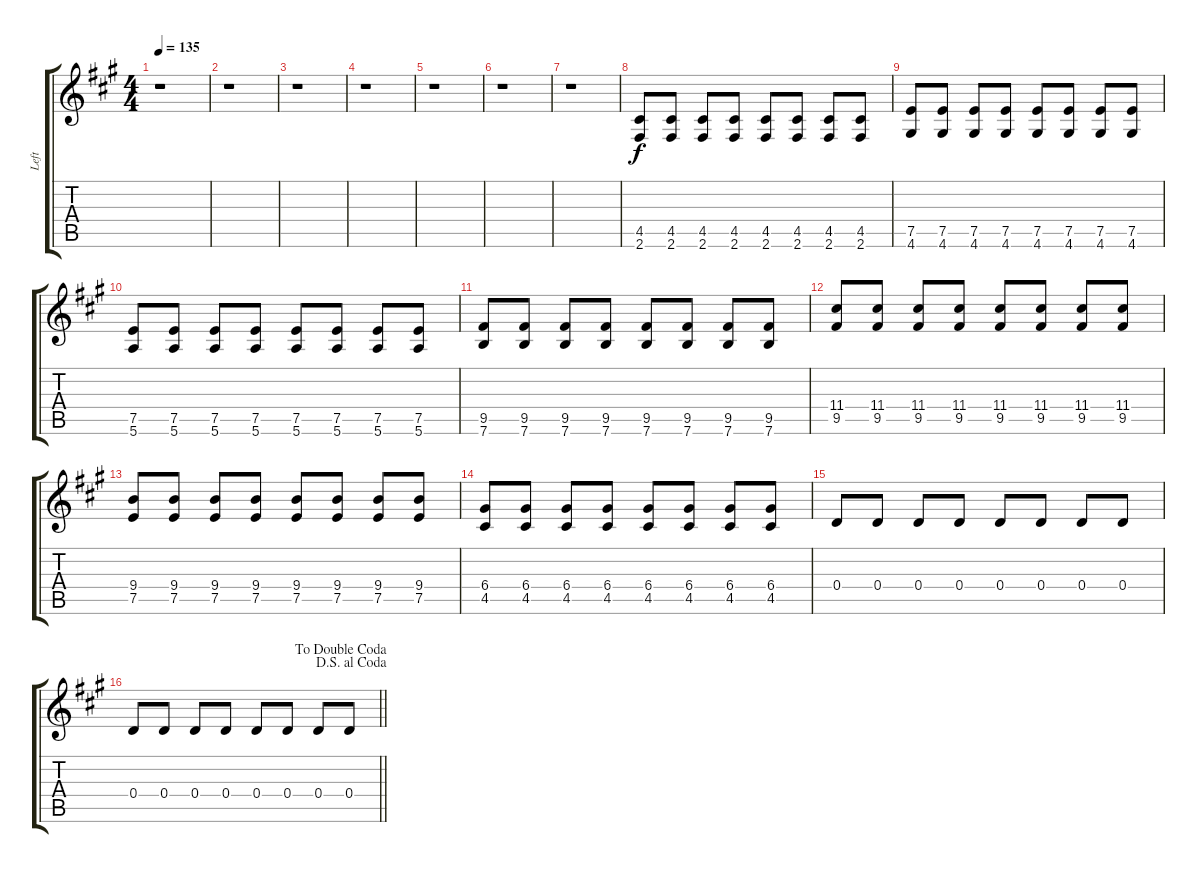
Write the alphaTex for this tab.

\track ("Left" "Left") {instrument distortionguitar}
\staff {score tabs}
\tuning (E4 B3 G3 D3 A2 E2) {hide}
\ts (4 4)
\tempo 135
\clef g2
\ks a
r.1{dy f} |
r.1 |
r.1 |
r.1 |
r.1 |
r.1 |
r.1 |
(4.5 2.6).8 (4.5 2.6).8 (4.5 2.6).8 (4.5 2.6).8 (4.5 2.6).8 (4.5 2.6).8 (4.5 2.6).8 (4.5 2.6).8 |
(7.5 4.6).8 (7.5 4.6).8 (7.5 4.6).8 (7.5 4.6).8 (7.5 4.6).8 (7.5 4.6).8 (7.5 4.6).8 (7.5 4.6).8 |
(7.5 5.6).8 (7.5 5.6).8 (7.5 5.6).8 (7.5 5.6).8 (7.5 5.6).8 (7.5 5.6).8 (7.5 5.6).8 (7.5 5.6).8 |
(9.5 7.6).8 (9.5 7.6).8 (9.5 7.6).8 (9.5 7.6).8 (9.5 7.6).8 (9.5 7.6).8 (9.5 7.6).8 (9.5 7.6).8 |
(11.4 9.5).8 (11.4 9.5).8 (11.4 9.5).8 (11.4 9.5).8 (11.4 9.5).8 (11.4 9.5).8 (11.4 9.5).8 (11.4 9.5).8 |
(9.4 7.5).8 (9.4 7.5).8 (9.4 7.5).8 (9.4 7.5).8 (9.4 7.5).8 (9.4 7.5).8 (9.4 7.5).8 (9.4 7.5).8 |
(6.4 4.5).8 (6.4 4.5).8 (6.4 4.5).8 (6.4 4.5).8 (6.4 4.5).8 (6.4 4.5).8 (6.4 4.5).8 (6.4 4.5).8 |
0.4.8 0.4.8 0.4.8 0.4.8 0.4.8 0.4.8 0.4.8 0.4.8 |
\jump dalsegnoalcoda
\jump dadoublecoda
\barLineRight lightlight
0.4.8 0.4.8 0.4.8 0.4.8 0.4.8 0.4.8 0.4.8 0.4.8
